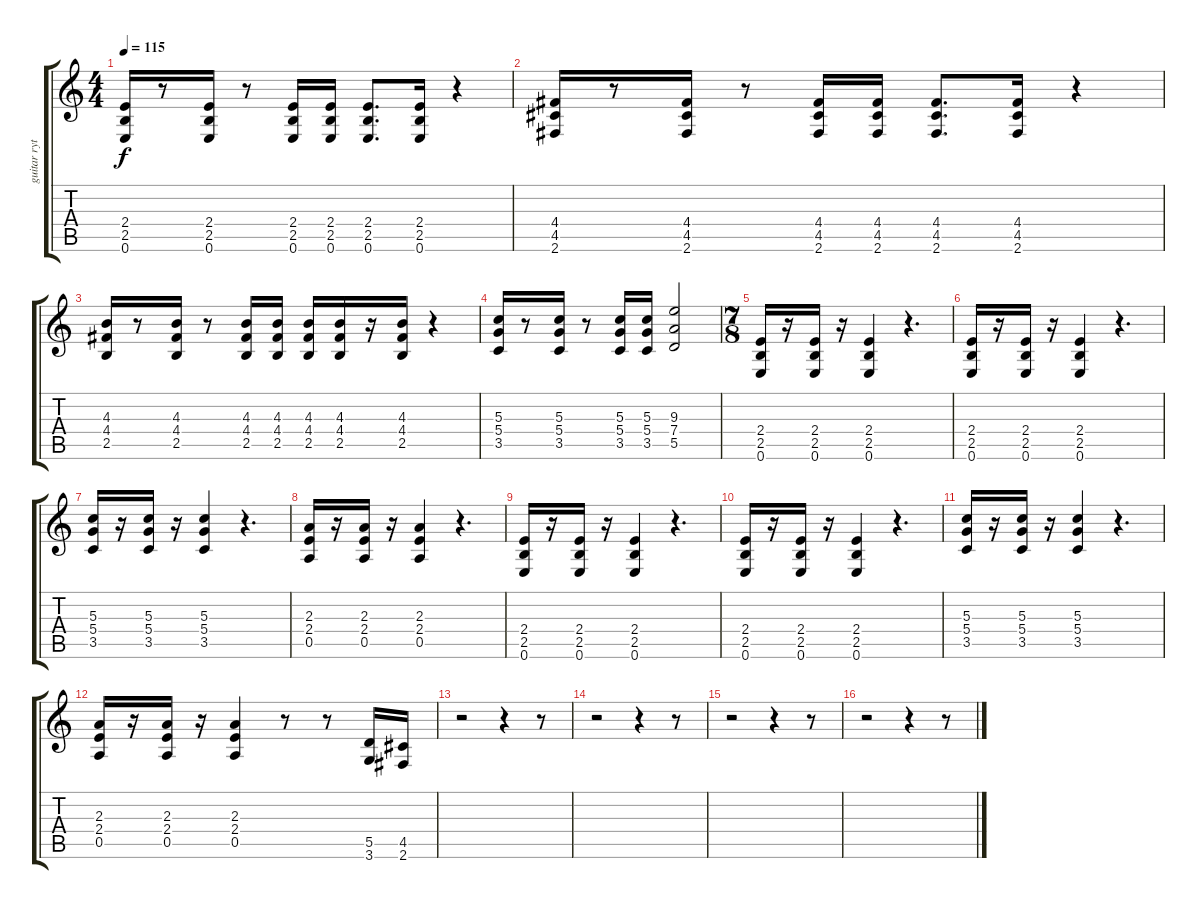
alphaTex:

\track ("guitar rythm" "guitar ryt") {instrument distortionguitar}
\staff {score tabs}
\tuning (E4 B3 G3 D3 A2 E2) {hide}
\ts (4 4)
\tempo 115
\clef g2
\ks c
(2.4 2.5 0.6).16{dy f} r.8 (2.4 2.5 0.6).16 r.8 (2.4 2.5 0.6).16 (2.4 2.5 0.6).16 (2.4 2.5 0.6).8{d} (2.4 2.5 0.6).16 r.4 |
(4.4 4.5 2.6).16 r.8 (4.4 4.5 2.6).16 r.8 (4.4 4.5 2.6).16 (4.4 4.5 2.6).16 (4.4 4.5 2.6).8{d} (4.4 4.5 2.6).16 r.4 |
(4.3 4.4 2.5).16 r.8 (4.3 4.4 2.5).16 r.8 (4.3 4.4 2.5).16 (4.3 4.4 2.5).16 (4.3 4.4 2.5).16 (4.3 4.4 2.5).16 r.16 (4.3 4.4 2.5).16 r.4 |
(5.3 5.4 3.5).16 r.8 (5.3 5.4 3.5).16 r.8 (5.3 5.4 3.5).16 (5.3 5.4 3.5).16 (9.3 7.4 5.5).2 |
\ts (7 8)
(2.4 2.5 0.6).16 r.16 (2.4 2.5 0.6).16 r.16 (2.4 2.5 0.6).4 r.4{d} |
(2.4 2.5 0.6).16 r.16 (2.4 2.5 0.6).16 r.16 (2.4 2.5 0.6).4 r.4{d} |
(5.3 5.4 3.5).16 r.16 (5.3 5.4 3.5).16 r.16 (5.3 5.4 3.5).4 r.4{d} |
(2.3 2.4 0.5).16 r.16 (2.3 2.4 0.5).16 r.16 (2.3 2.4 0.5).4 r.4{d} |
(2.4 2.5 0.6).16 r.16 (2.4 2.5 0.6).16 r.16 (2.4 2.5 0.6).4 r.4{d} |
(2.4 2.5 0.6).16 r.16 (2.4 2.5 0.6).16 r.16 (2.4 2.5 0.6).4 r.4{d} |
(5.3 5.4 3.5).16 r.16 (5.3 5.4 3.5).16 r.16 (5.3 5.4 3.5).4 r.4{d} |
(2.3 2.4 0.5).16 r.16 (2.3 2.4 0.5).16 r.16 (2.3 2.4 0.5).4 r.8 r.8 (5.5 3.6).16 (4.5 2.6).16 |
r.2 r.4 r.8 |
r.2 r.4 r.8 |
r.2 r.4 r.8 |
r.2 r.4 r.8
